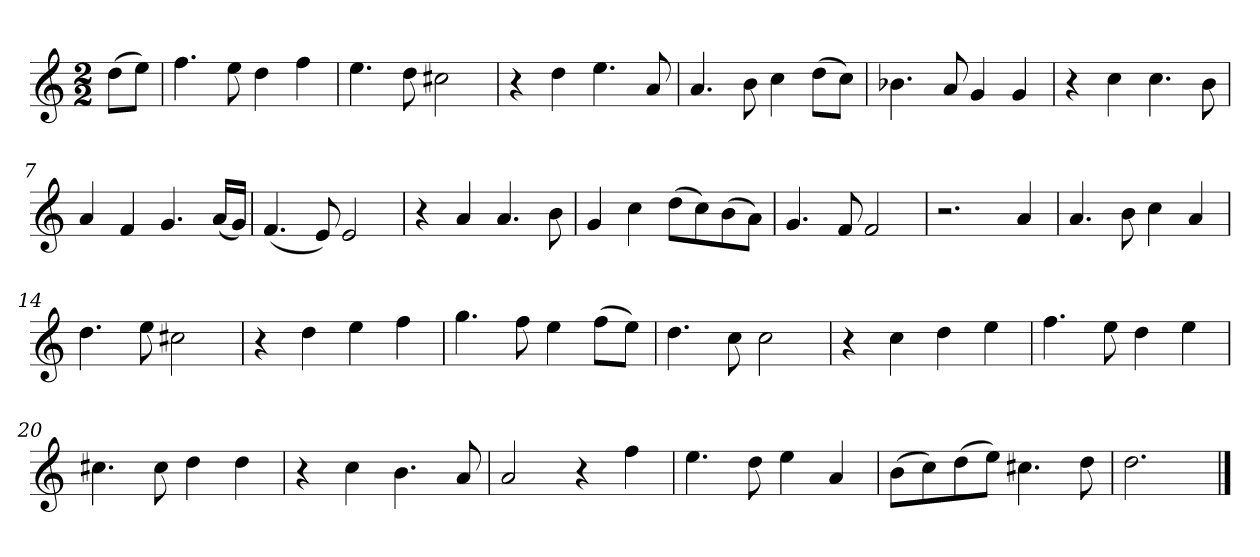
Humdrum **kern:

**kern
*part1
*staff1
*k[]
*M2/2
*MM120
=
(8ddL
8eeJ)
=1
4.ff
8ee
4dd
4ff
=2
4.ee
8dd
2cc#X
=3
4r
4dd
4.ee
8a
=4
4.a
8b
4cc
(8ddL
8ccJ)
=5
4.b-X
8a
4g
4g
=6
4r
4cc
4.cc
8b
=7
4a
4f
4.g
(16aLL
16gJJ)
=8
(4.f
8e)
2e
=9
4r
4a
4.a
8b
=10
4g
4cc
(8ddL
8cc)
(8b
8aJ)
=11
4.g
8f
2f
=12
2.r
4a
=13
4.a
8b
4cc
4a
=14
4.dd
8ee
2cc#X
=15
4r
4dd
4ee
4ff
=16
4.gg
8ff
4ee
(8ffL
8eeJ)
=17
4.dd
8cc
2cc
=18
4r
4cc
4dd
4ee
=19
4.ff
8ee
4dd
4ee
=20
4.cc#X
8cc#
4dd
4dd
=21
4r
4cc
4.b
8a
=22
2a
4r
4ff
=23
4.ee
8dd
4ee
4a
=24
(8bL
8cc)
(8dd
8eeJ)
4.cc#X
8dd
=25
2.dd
==
*-
